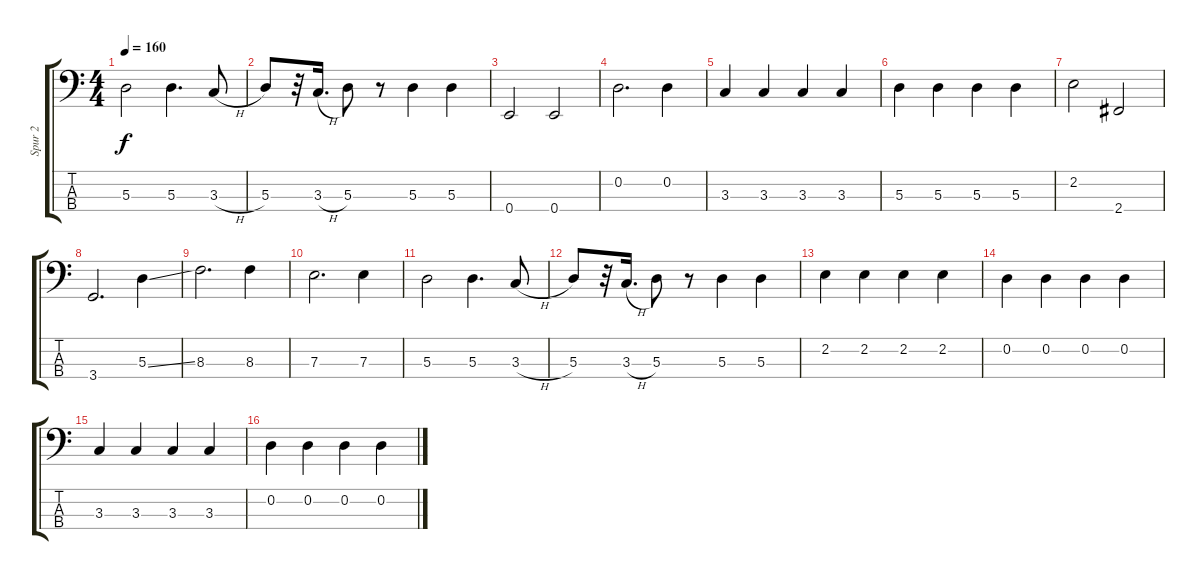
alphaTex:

\track ("Spur 2" "Spur 2") {instrument electricbassfinger}
\staff {score tabs}
\tuning (G2 D2 A1 E1) {hide}
\ts (4 4)
\tempo 160
\clef f4
\ks c
5.3.2{dy f} 5.3.4{d} 3.3{h}.8 |
5.3.8 r.32 3.3{h}.16{d} 5.3.8 r.8 5.3.4 5.3.4 |
0.4.2 0.4.2 |
0.2.2{d} 0.2.4 |
3.3.4 3.3.4 3.3.4 3.3.4 |
5.3.4 5.3.4 5.3.4 5.3.4 |
2.2.2 2.4.2 |
3.4.2{d} 5.3{ss}.4 |
8.3.2{d} 8.3.4 |
7.3.2{d} 7.3.4 |
5.3.2 5.3.4{d} 3.3{h}.8 |
5.3.8 r.32 3.3{h}.16{d} 5.3.8 r.8 5.3.4 5.3.4 |
2.2.4 2.2.4 2.2.4 2.2.4 |
0.2.4 0.2.4 0.2.4 0.2.4 |
3.3.4 3.3.4 3.3.4 3.3.4 |
0.2.4 0.2.4 0.2.4 0.2.4
